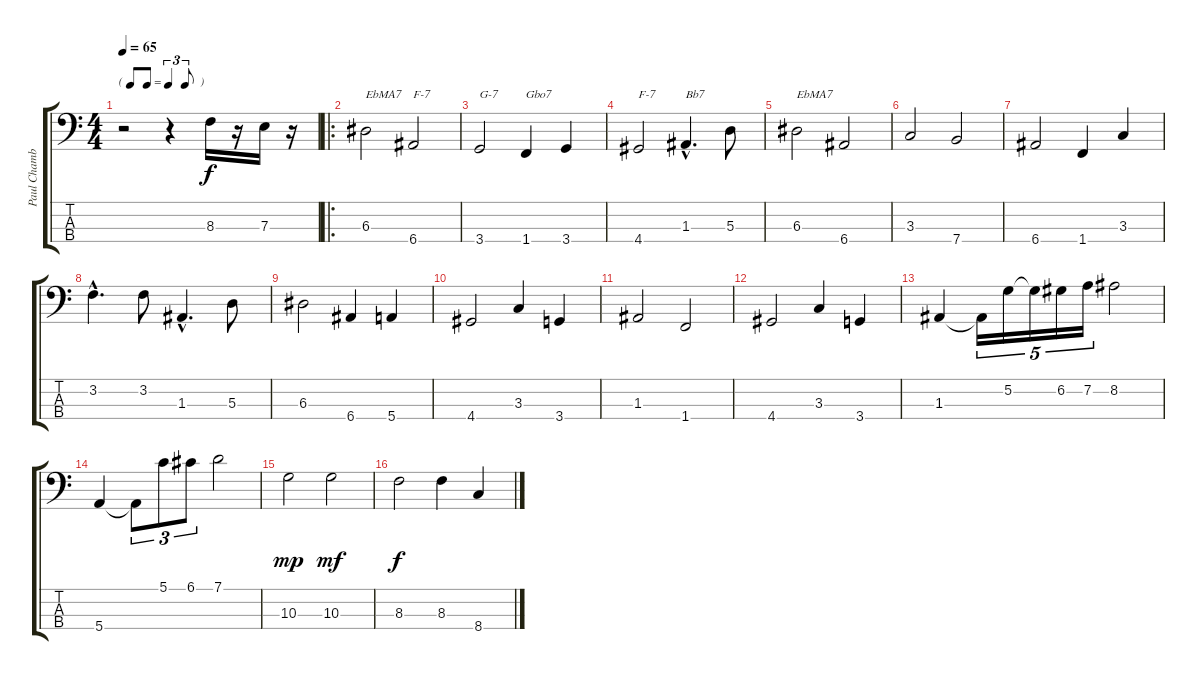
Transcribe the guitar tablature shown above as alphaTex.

\track ("Paul Chambers" "Paul Chamb") {instrument acousticbass}
\staff {score tabs}
\tuning (G2 D2 A1 E1) {hide}
\ts (4 4)
\tf triplet8th
\tempo 65
\clef f4
\ks c
r.2{dy f instrument acousticbass} r.4 8.3.16 r.16 7.3.16 r.16 |
\ro
6.3.2{txt "EbMA7"} 6.4.2{txt "F-7"} |
3.4.2{txt "G-7"} 1.4.4{txt "Gbo7"} 3.4.4 |
4.4.2{txt "F-7"} 1.3{hac}.4{d txt "Bb7"} 5.3.8 |
6.3.2{txt "EbMA7"} 6.4.2 |
3.3.2 7.4.2 |
6.4.2 1.4.4 3.3.4 |
3.2{hac}.4{d} 3.2.8 1.3{hac}.4{d} 5.3.8 |
6.3.2 6.4.4 5.4.4 |
4.4.2 3.3.4 3.4.4 |
1.3.2 1.4.2 |
4.4.2 3.3.4 3.4.4 |
1.3.4 1.3{t}.16{tu (5 4)} 5.2.16{tu (5 4)} 5.2{t}.16{tu (5 4)} 6.2.16{tu (5 4)} 7.2.16{tu (5 4)} 8.2.2 |
5.4.4 5.4{t}.8{tu (3 2)} 5.1.8{tu (3 2)} 6.1.8{tu (3 2)} 7.1.2 |
10.3.2{dy mp} 10.3.2{dy mf} |
8.3.2{dy f} 8.3.4 8.4.4
